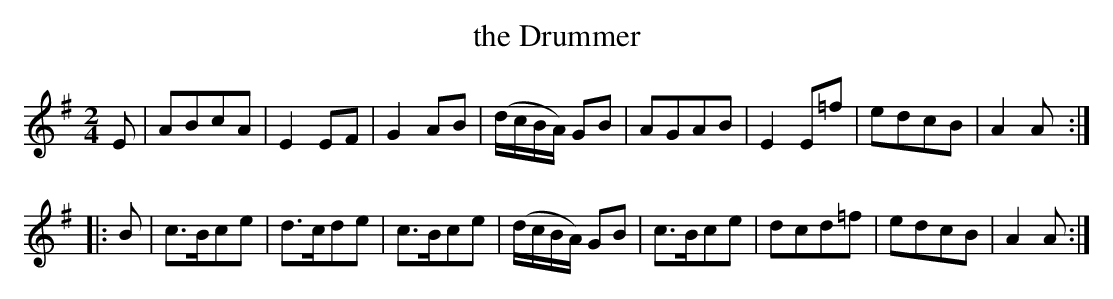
X:1
T:the Drummer
M:2/4
L:1/8
K:ADor
E|ABcA |E2 EF|G2 AB|(d/c/B/A/) GB|AGAB |E2E=f|edcB|A2A:|
|:B|c>Bce|d>cde|c>Bce|(d/c/B/A/) GB|c>Bce|dcd=f|edcB|A2A:|
